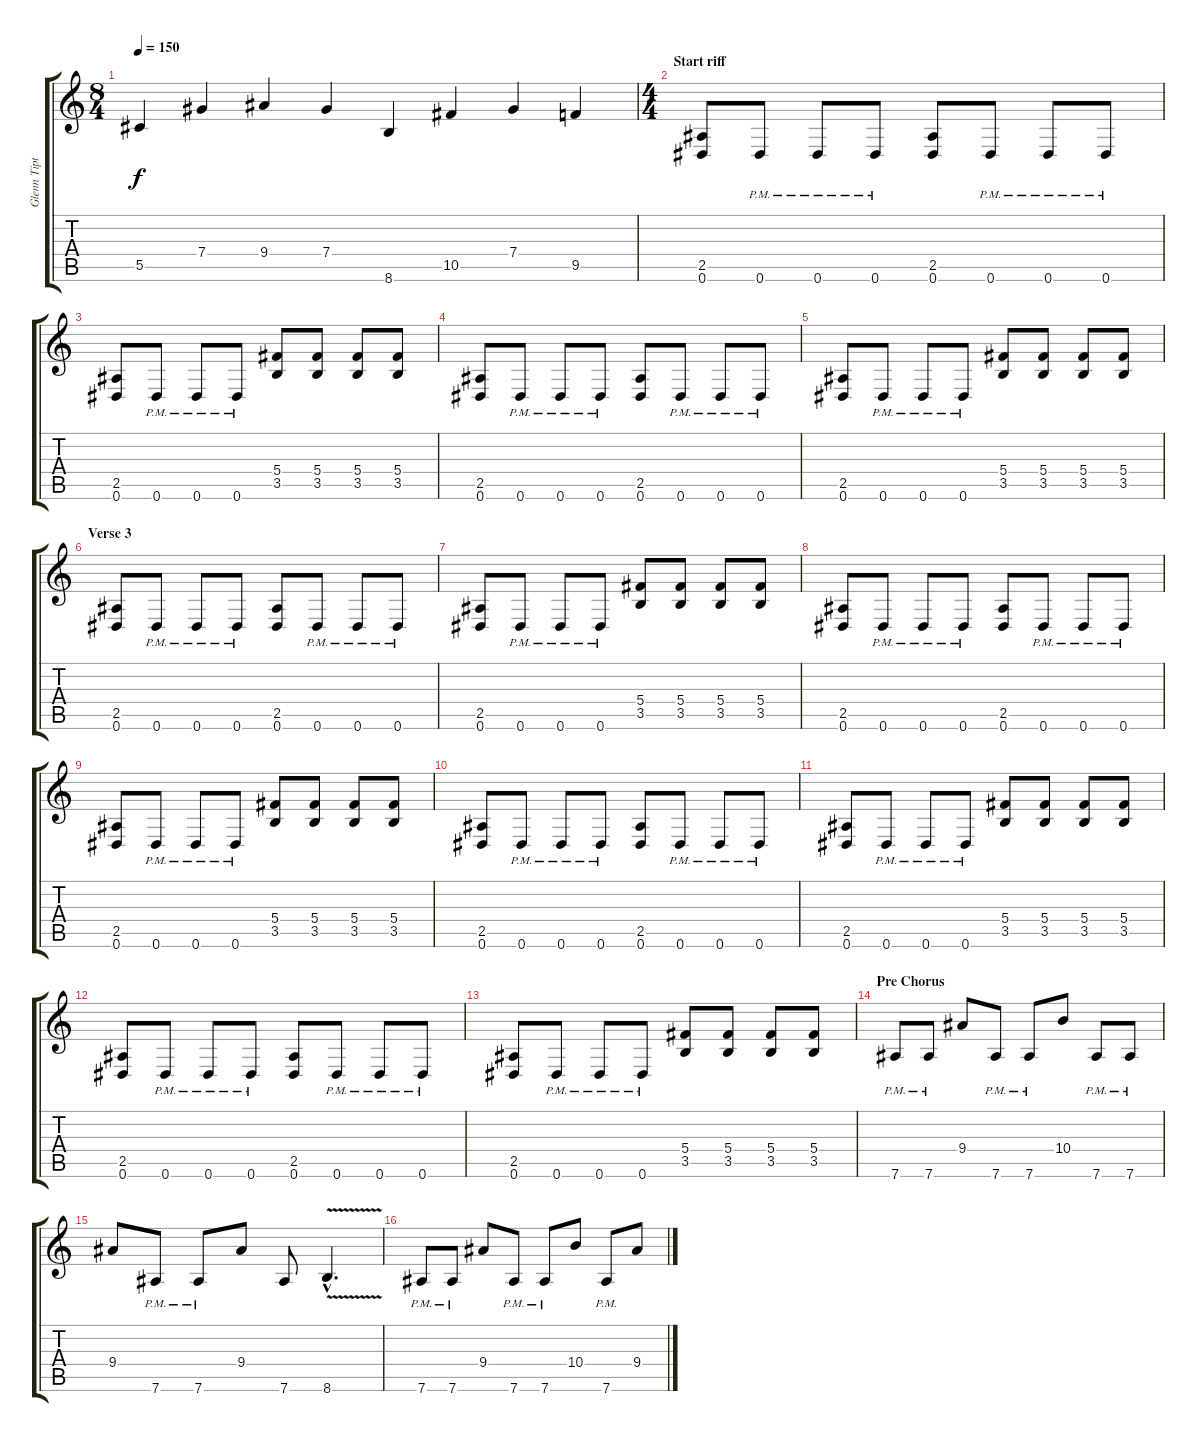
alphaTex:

\track ("Glenn Tipton" "Glenn Tipt") {instrument distortionguitar}
\staff {score tabs}
\tuning (Eb4 Bb3 Gb3 Db3 Ab2 Eb2) {hide}
\ts (8 4)
\tempo 150
\clef g2
\ks c
5.5.4{dy f} 7.4.4 9.4.4 7.4.4 8.6.4 10.5.4 7.4.4 9.5.4 |
\ts (4 4)
\section ("" "Start riff")
(2.5 0.6).8 0.6{pm}.8 0.6{pm}.8 0.6{pm}.8 (2.5 0.6).8 0.6{pm}.8 0.6{pm}.8 0.6{pm}.8 |
(2.5 0.6).8 0.6{pm}.8 0.6{pm}.8 0.6{pm}.8 (5.4 3.5).8 (5.4 3.5).8 (5.4 3.5).8 (5.4 3.5).8 |
(2.5 0.6).8 0.6{pm}.8 0.6{pm}.8 0.6{pm}.8 (2.5 0.6).8 0.6{pm}.8 0.6{pm}.8 0.6{pm}.8 |
(2.5 0.6).8 0.6{pm}.8 0.6{pm}.8 0.6{pm}.8 (5.4 3.5).8 (5.4 3.5).8 (5.4 3.5).8 (5.4 3.5).8 |
\section ("" "Verse 3")
(2.5 0.6).8 0.6{pm}.8 0.6{pm}.8 0.6{pm}.8 (2.5 0.6).8 0.6{pm}.8 0.6{pm}.8 0.6{pm}.8 |
(2.5 0.6).8 0.6{pm}.8 0.6{pm}.8 0.6{pm}.8 (5.4 3.5).8 (5.4 3.5).8 (5.4 3.5).8 (5.4 3.5).8 |
(2.5 0.6).8 0.6{pm}.8 0.6{pm}.8 0.6{pm}.8 (2.5 0.6).8 0.6{pm}.8 0.6{pm}.8 0.6{pm}.8 |
(2.5 0.6).8 0.6{pm}.8 0.6{pm}.8 0.6{pm}.8 (5.4 3.5).8 (5.4 3.5).8 (5.4 3.5).8 (5.4 3.5).8 |
(2.5 0.6).8 0.6{pm}.8 0.6{pm}.8 0.6{pm}.8 (2.5 0.6).8 0.6{pm}.8 0.6{pm}.8 0.6{pm}.8 |
(2.5 0.6).8 0.6{pm}.8 0.6{pm}.8 0.6{pm}.8 (5.4 3.5).8 (5.4 3.5).8 (5.4 3.5).8 (5.4 3.5).8 |
(2.5 0.6).8 0.6{pm}.8 0.6{pm}.8 0.6{pm}.8 (2.5 0.6).8 0.6{pm}.8 0.6{pm}.8 0.6{pm}.8 |
(2.5 0.6).8 0.6{pm}.8 0.6{pm}.8 0.6{pm}.8 (5.4 3.5).8 (5.4 3.5).8 (5.4 3.5).8 (5.4 3.5).8 |
\section ("" "Pre Chorus")
7.6{pm}.8 7.6{pm}.8 9.4.8 7.6{pm}.8 7.6{pm}.8 10.4.8 7.6{pm}.8 7.6{pm}.8 |
9.4.8 7.6{pm}.8 7.6{pm}.8 9.4.8 7.6.8 8.6{v hac}.4{d} |
7.6{pm}.8 7.6{pm}.8 9.4.8 7.6{pm}.8 7.6{pm}.8 10.4.8 7.6{pm}.8 9.4.8
